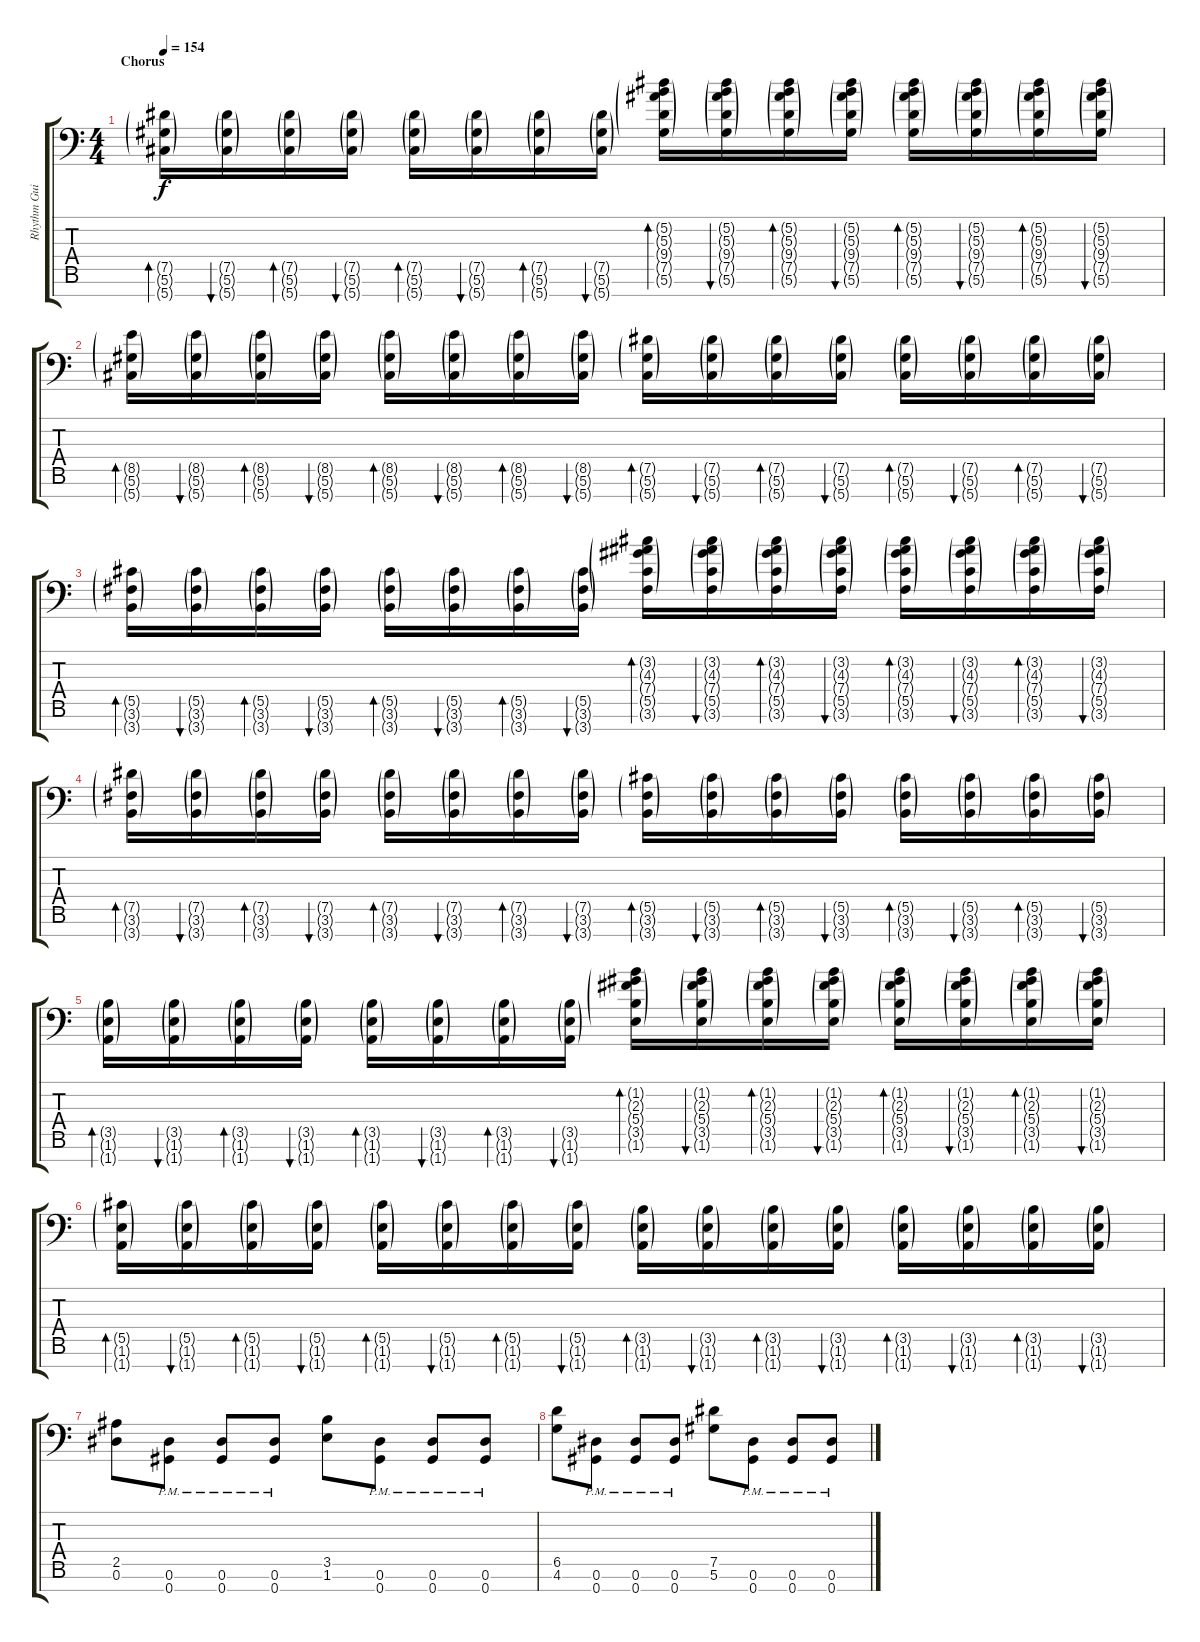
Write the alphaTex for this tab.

\track ("Rhythm Guitar" "Rhythm Gui") {instrument distortionguitar}
\staff {score tabs}
\tuning (Eb4 Bb3 Gb3 Db3 Ab2 Eb2 Ab1) {hide}
\ts (4 4)
\section ("" "Chorus")
\tempo 154
\clef f4
\ks c
(7.5{g} 5.6{g} 5.7{g}).16{bd 120 dy f} (7.5{g} 5.6{g} 5.7{g}).16{bu 120} (7.5{g} 5.6{g} 5.7{g}).16{bd 120} (7.5{g} 5.6{g} 5.7{g}).16{bu 120} (7.5{g} 5.6{g} 5.7{g}).16{bd 120} (7.5{g} 5.6{g} 5.7{g}).16{bu 120} (7.5{g} 5.6{g} 5.7{g}).16{bd 120} (7.5{g} 5.6{g} 5.7{g}).16{bu 120} (5.2{g} 5.3{g} 9.4{g} 7.5{g} 5.6{g}).16{bd 120} (5.2{g} 5.3{g} 9.4{g} 7.5{g} 5.6{g}).16{bu 120} (5.2{g} 5.3{g} 9.4{g} 7.5{g} 5.6{g}).16{bd 120} (5.2{g} 5.3{g} 9.4{g} 7.5{g} 5.6{g}).16{bu 120} (5.2{g} 5.3{g} 9.4{g} 7.5{g} 5.6{g}).16{bd 120} (5.2{g} 5.3{g} 9.4{g} 7.5{g} 5.6{g}).16{bu 120} (5.2{g} 5.3{g} 9.4{g} 7.5{g} 5.6{g}).16{bd 120} (5.2{g} 5.3{g} 9.4{g} 7.5{g} 5.6{g}).16{bu 120} |
(8.5{g} 5.6{g} 5.7{g}).16{bd 120} (8.5{g} 5.6{g} 5.7{g}).16{bu 120} (8.5{g} 5.6{g} 5.7{g}).16{bd 120} (8.5{g} 5.6{g} 5.7{g}).16{bu 120} (8.5{g} 5.6{g} 5.7{g}).16{bd 120} (8.5{g} 5.6{g} 5.7{g}).16{bu 120} (8.5{g} 5.6{g} 5.7{g}).16{bd 120} (8.5{g} 5.6{g} 5.7{g}).16{bu 120} (7.5{g} 5.6{g} 5.7{g}).16{bd 120} (7.5{g} 5.6{g} 5.7{g}).16{bu 120} (7.5{g} 5.6{g} 5.7{g}).16{bd 120} (7.5{g} 5.6{g} 5.7{g}).16{bu 120} (7.5{g} 5.6{g} 5.7{g}).16{bd 120} (7.5{g} 5.6{g} 5.7{g}).16{bu 120} (7.5{g} 5.6{g} 5.7{g}).16{bd 120} (7.5{g} 5.6{g} 5.7{g}).16{bu 120} |
(5.5{g} 3.6{g} 3.7{g}).16{bd 120} (5.5{g} 3.6{g} 3.7{g}).16{bu 120} (5.5{g} 3.6{g} 3.7{g}).16{bd 120} (5.5{g} 3.6{g} 3.7{g}).16{bu 120} (5.5{g} 3.6{g} 3.7{g}).16{bd 120} (5.5{g} 3.6{g} 3.7{g}).16{bu 120} (5.5{g} 3.6{g} 3.7{g}).16{bd 120} (5.5{g} 3.6{g} 3.7{g}).16{bu 120} (3.2{g} 4.3{g} 7.4{g} 5.5{g} 3.6{g}).16{bd 240} (3.2{g} 4.3{g} 7.4{g} 5.5{g} 3.6{g}).16{bu 120} (3.2{g} 4.3{g} 7.4{g} 5.5{g} 3.6{g}).16{bd 120} (3.2{g} 4.3{g} 7.4{g} 5.5{g} 3.6{g}).16{bu 120} (3.2{g} 4.3{g} 7.4{g} 5.5{g} 3.6{g}).16{bd 120} (3.2{g} 4.3{g} 7.4{g} 5.5{g} 3.6{g}).16{bu 120} (3.2{g} 4.3{g} 7.4{g} 5.5{g} 3.6{g}).16{bd 120} (3.2{g} 4.3{g} 7.4{g} 5.5{g} 3.6{g}).16{bu 120} |
(7.5{g} 3.6{g} 3.7{g}).16{bd 120} (7.5{g} 3.6{g} 3.7{g}).16{bu 120} (7.5{g} 3.6{g} 3.7{g}).16{bd 120} (7.5{g} 3.6{g} 3.7{g}).16{bu 120} (7.5{g} 3.6{g} 3.7{g}).16{bd 120} (7.5{g} 3.6{g} 3.7{g}).16{bu 120} (7.5{g} 3.6{g} 3.7{g}).16{bd 120} (7.5{g} 3.6{g} 3.7{g}).16{bu 120} (5.5{g} 3.6{g} 3.7{g}).16{bd 120} (5.5{g} 3.6{g} 3.7{g}).16{bu 120} (5.5{g} 3.6{g} 3.7{g}).16{bd 120} (5.5{g} 3.6{g} 3.7{g}).16{bu 120} (5.5{g} 3.6{g} 3.7{g}).16{bd 120} (5.5{g} 3.6{g} 3.7{g}).16{bu 120} (5.5{g} 3.6{g} 3.7{g}).16{bd 120} (5.5{g} 3.6{g} 3.7{g}).16{bu 120} |
(3.5{g} 1.6{g} 1.7{g}).16{bd 120} (3.5{g} 1.6{g} 1.7{g}).16{bu 120} (3.5{g} 1.6{g} 1.7{g}).16{bd 120} (3.5{g} 1.6{g} 1.7{g}).16{bu 120} (3.5{g} 1.6{g} 1.7{g}).16{bd 120} (3.5{g} 1.6{g} 1.7{g}).16{bu 120} (3.5{g} 1.6{g} 1.7{g}).16{bd 120} (3.5{g} 1.6{g} 1.7{g}).16{bu 120} (1.2{g} 2.3{g} 5.4{g} 3.5{g} 1.6{g}).16{bd 120} (1.2{g} 2.3{g} 5.4{g} 3.5{g} 1.6{g}).16{bu 120} (1.2{g} 2.3{g} 5.4{g} 3.5{g} 1.6{g}).16{bd 120} (1.2{g} 2.3{g} 5.4{g} 3.5{g} 1.6{g}).16{bu 120} (1.2{g} 2.3{g} 5.4{g} 3.5{g} 1.6{g}).16{bd 120} (1.2{g} 2.3{g} 5.4{g} 3.5{g} 1.6{g}).16{bu 120} (1.2{g} 2.3{g} 5.4{g} 3.5{g} 1.6{g}).16{bd 120} (1.2{g} 2.3{g} 5.4{g} 3.5{g} 1.6{g}).16{bu 120} |
(5.5{g} 1.6{g} 1.7{g}).16{bd 120} (5.5{g} 1.6{g} 1.7{g}).16{bu 120} (5.5{g} 1.6{g} 1.7{g}).16{bd 120} (5.5{g} 1.6{g} 1.7{g}).16{bu 120} (5.5{g} 1.6{g} 1.7{g}).16{bd 120} (5.5{g} 1.6{g} 1.7{g}).16{bu 120} (5.5{g} 1.6{g} 1.7{g}).16{bd 120} (5.5{g} 1.6{g} 1.7{g}).16{bu 120} (3.5{g} 1.6{g} 1.7{g}).16{bd 120} (3.5{g} 1.6{g} 1.7{g}).16{bu 120} (3.5{g} 1.6{g} 1.7{g}).16{bd 120} (3.5{g} 1.6{g} 1.7{g}).16{bu 120} (3.5{g} 1.6{g} 1.7{g}).16{bd 120} (3.5{g} 1.6{g} 1.7{g}).16{bu 120} (3.5{g} 1.6{g} 1.7{g}).16{bd 120} (3.5{g} 1.6{g} 1.7{g}).16{bu 120} |
(2.5 0.6).8 (0.6{pm} 0.7{pm}).8 (0.6{pm} 0.7{pm}).8 (0.6{pm} 0.7{pm}).8 (3.5 1.6).8 (0.6{pm} 0.7{pm}).8 (0.6{pm} 0.7{pm}).8 (0.6{pm} 0.7{pm}).8 |
(6.5 4.6).8 (0.6{pm} 0.7{pm}).8 (0.6{pm} 0.7{pm}).8 (0.6{pm} 0.7{pm}).8 (7.5 5.6).8 (0.6{pm} 0.7{pm}).8 (0.6{pm} 0.7{pm}).8 (0.6{pm} 0.7{pm}).8
